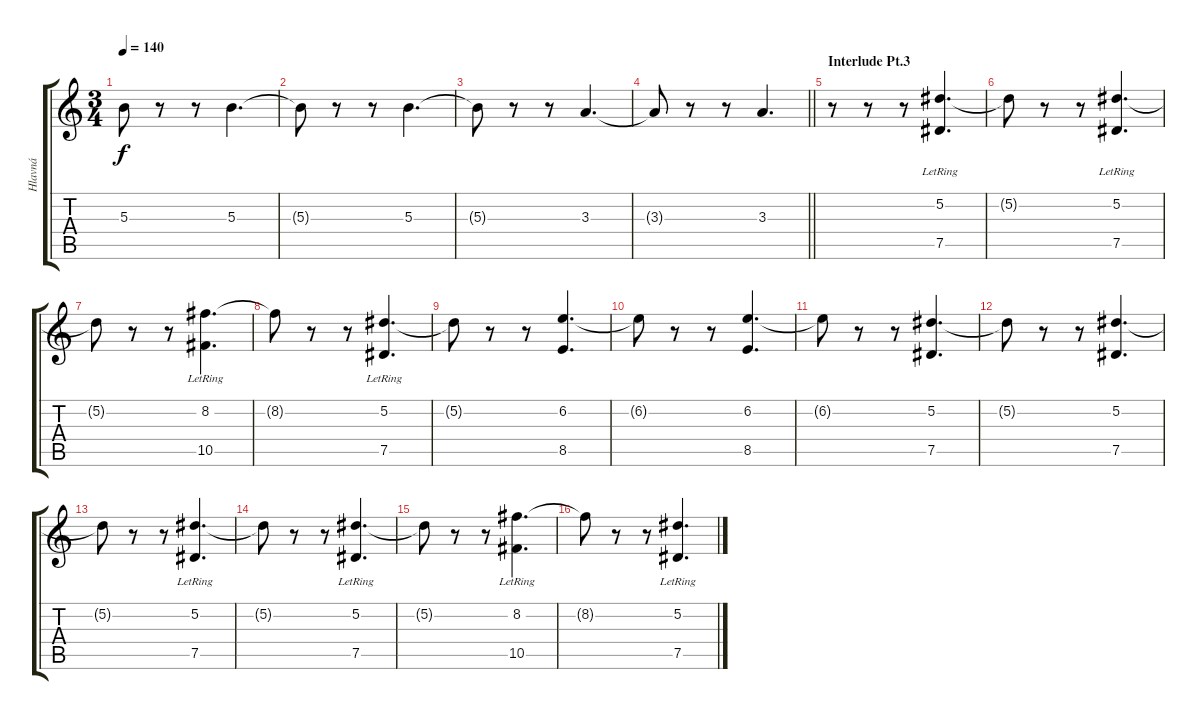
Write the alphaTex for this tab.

\track ("Hlavná" "Hlavná") {instrument overdrivenguitar}
\staff {score tabs}
\tuning (Eb4 Bb3 Gb3 Db3 Ab2 Eb2) {hide}
\ts (3 4)
\tempo 140
\clef g2
\ks c
5.3{t}.8{dy f} r.8 r.8 5.3.4{d} |
5.3{t}.8 r.8 r.8 5.3.4{d} |
5.3{t}.8 r.8 r.8 3.3.4{d} |
\barLineRight lightlight
3.3{t}.8 r.8 r.8 3.3.4{d} |
\section ("" "Interlude Pt.3")
r.8 r.8 r.8 (5.2{lr} 7.5).4{d} |
5.2{t}.8 r.8 r.8 (5.2{lr} 7.5).4{d} |
5.2{t}.8 r.8 r.8 (8.2{lr} 10.5).4{d} |
8.2{t}.8 r.8 r.8 (5.2{lr} 7.5).4{d} |
5.2{t}.8 r.8 r.8 (6.2 8.5).4{d} |
6.2{t}.8 r.8 r.8 (6.2 8.5).4{d} |
6.2{t}.8 r.8 r.8 (5.2 7.5).4{d} |
5.2{t}.8 r.8 r.8 (5.2 7.5).4{d} |
5.2{t}.8 r.8 r.8 (5.2{lr} 7.5).4{d} |
5.2{t}.8 r.8 r.8 (5.2{lr} 7.5).4{d} |
5.2{t}.8 r.8 r.8 (8.2{lr} 10.5).4{d} |
8.2{t}.8 r.8 r.8 (5.2{lr} 7.5).4{d}
